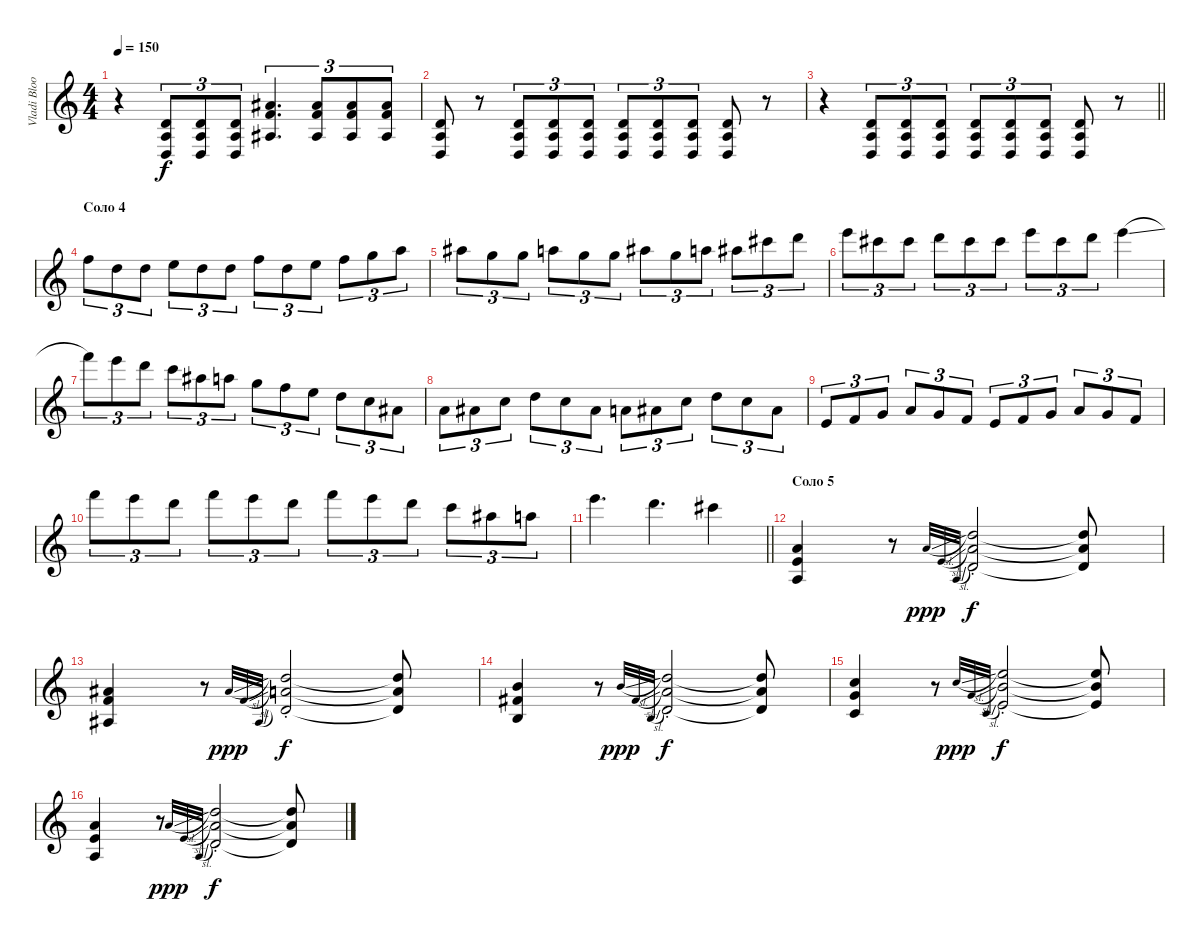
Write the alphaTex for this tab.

\track ("Vladi Blooder" "Vladi Bloo") {instrument overdrivenguitar}
\staff {score}
\tuning (E4 B3 G3 D3 A2 D2) {hide}
\ts (4 4)
\tempo 150
\clef g2
\ks c
r.4{dy f} (0.4 0.5 0.6).8{tu (3 2)} (0.4 0.5 0.6).8{tu (3 2)} (0.4 0.5 0.6).8{tu (3 2)} (8.4 8.5 8.6).4{d tu (3 2)} (8.4 8.5 8.6).8{tu (3 2)} (8.4 8.5 8.6).8{tu (3 2)} (8.4 8.5 8.6).8{tu (3 2)} |
(0.4 0.5 0.6).8 r.8 (0.4 0.5 0.6).8{tu (3 2)} (0.4 0.5 0.6).8{tu (3 2)} (0.4 0.5 0.6).8{tu (3 2)} (0.4 0.5 0.6).8{tu (3 2)} (0.4 0.5 0.6).8{tu (3 2)} (0.4 0.5 0.6).8{tu (3 2)} (0.4 0.5 0.6).8 r.8 |
\barLineRight lightlight
r.4 (0.4 0.5 0.6).8{tu (3 2)} (0.4 0.5 0.6).8{tu (3 2)} (0.4 0.5 0.6).8{tu (3 2)} (0.4 0.5 0.6).8{tu (3 2)} (0.4 0.5 0.6).8{tu (3 2)} (0.4 0.5 0.6).8{tu (3 2)} (0.4 0.5 0.6).8 r.8 |
\section ("" "Соло 4")
10.3.8{tu (3 2) volume 16 instrument distortionguitar} 7.3.8{tu (3 2)} 7.3.8{tu (3 2)} 9.3.8{tu (3 2)} 7.3.8{tu (3 2)} 7.3.8{tu (3 2)} 10.3.8{tu (3 2)} 7.3.8{tu (3 2)} 9.3.8{tu (3 2)} 10.3.8{tu (3 2)} 8.2.8{tu (3 2)} 10.2.8{tu (3 2)} |
11.2.8{tu (3 2)} 8.2.8{tu (3 2)} 8.2.8{tu (3 2)} 10.2.8{tu (3 2)} 8.2.8{tu (3 2)} 8.2.8{tu (3 2)} 11.2.8{tu (3 2)} 8.2.8{tu (3 2)} 10.2.8{tu (3 2)} 11.2.8{tu (3 2)} 9.1.8{tu (3 2)} 10.1.8{tu (3 2)} |
12.1.8{tu (3 2)} 9.1.8{tu (3 2)} 9.1.8{tu (3 2)} 10.1.8{tu (3 2)} 9.1.8{tu (3 2)} 9.1.8{tu (3 2)} 12.1.8{tu (3 2)} 9.1.8{tu (3 2)} 10.1.8{tu (3 2)} 12.1{sl}.4 |
13.1.8{tu (3 2)} 12.1.8{tu (3 2)} 10.1.8{tu (3 2)} 13.2.8{tu (3 2)} 11.2.8{tu (3 2)} 10.2.8{tu (3 2)} 12.3.8{tu (3 2)} 10.3.8{tu (3 2)} 9.3.8{tu (3 2)} 12.4.8{tu (3 2)} 10.4.8{tu (3 2)} 8.4.8{tu (3 2)} |
7.4.8{tu (3 2)} 8.4.8{tu (3 2)} 10.4.8{tu (3 2)} 7.3.8{tu (3 2)} 10.4.8{tu (3 2)} 8.4.8{tu (3 2)} 7.4.8{tu (3 2)} 8.4.8{tu (3 2)} 10.4.8{tu (3 2)} 7.3.8{tu (3 2)} 10.4.8{tu (3 2)} 8.4.8{tu (3 2)} |
7.5.8{tu (3 2)} 8.5.8{tu (3 2)} 10.5.8{tu (3 2)} 7.4.8{tu (3 2)} 10.5.8{tu (3 2)} 8.5.8{tu (3 2)} 7.5.8{tu (3 2)} 8.5.8{tu (3 2)} 10.5.8{tu (3 2)} 7.4.8{tu (3 2)} 10.5.8{tu (3 2)} 8.5.8{tu (3 2)} |
13.1.8{tu (3 2)} 12.1.8{tu (3 2)} 10.1.8{tu (3 2)} 13.1.8{tu (3 2)} 12.1.8{tu (3 2)} 10.1.8{tu (3 2)} 13.1.8{tu (3 2)} 12.1.8{tu (3 2)} 10.1.8{tu (3 2)} 13.2.8{tu (3 2)} 11.2.8{tu (3 2)} 10.2.8{tu (3 2)} |
\barLineRight lightlight
12.1.4{d} 10.1.4{d} 9.1.4 |
\section ("" "Соло 5")
(7.4 7.5 7.6).4{volume 13} r.8 7.4{sl}.32{gr onbeat dy ppp} 7.5{sl}.32{gr onbeat} 7.6{sl}.32{gr onbeat} (12.4{st} 12.5{st} 12.6{st}).2{dy f} (12.4{t} 12.5{t} 12.6{t}).8 |
(8.4 8.5 8.6).4 r.8 8.4{sl}.32{gr onbeat dy ppp} 8.5{sl}.32{gr onbeat} 8.6{sl}.32{gr onbeat} (12.4{st} 12.5{st} 12.6{st}).2{dy f} (12.4{t} 12.5{t} 12.6{t}).8 |
(9.4 9.5 9.6).4 r.8 9.4{sl}.32{gr onbeat dy ppp} 9.5{sl}.32{gr onbeat} 9.6{sl}.32{gr onbeat} (12.4{st} 12.5{st} 12.6{st}).2{dy f} (12.4{t} 12.5{t} 12.6{t}).8 |
(10.4 10.5 10.6).4 r.8 10.4{sl}.32{gr onbeat dy ppp} 10.5{sl}.32{gr onbeat} 10.6{sl}.32{gr onbeat} (14.4{st} 14.5{st} 14.6{st}).2{dy f} (14.4{t} 14.5{t} 14.6{t}).8 |
(7.4 7.5 7.6).4 r.8 7.4{sl}.32{gr onbeat dy ppp} 7.5{sl}.32{gr onbeat} 7.6{sl}.32{gr onbeat} (12.4{st} 12.5{st} 12.6{st}).2{dy f} (12.4{t} 12.5{t} 12.6{t}).8
